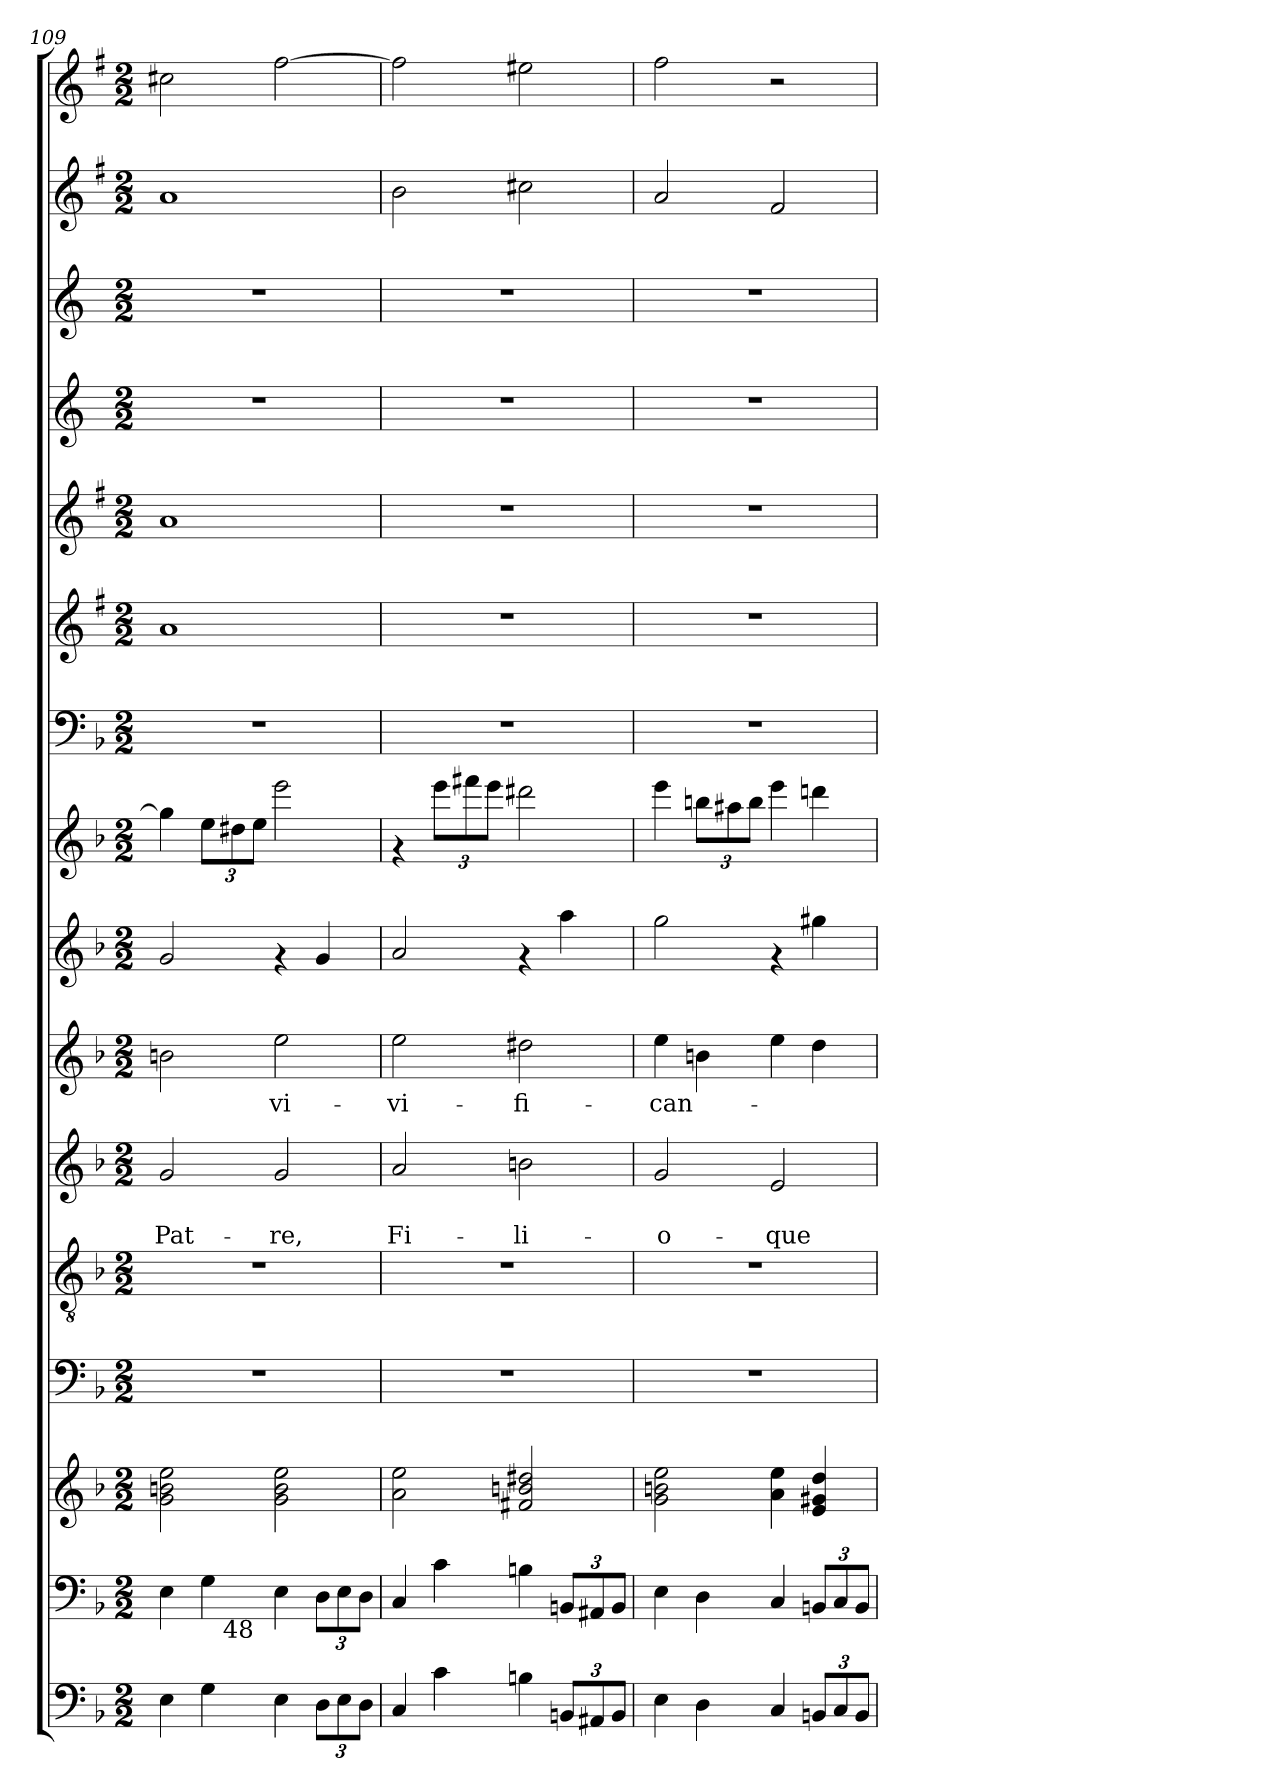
**kern	**kern	**kern	**kern	**kern	**kern	**text	**text	**kern	**text	**kern	**kern	**kern	**kern	**kern	**kern	**kern	**kern	**kern
*part15	*part14	*part14	*part13	*part12	*part11	*part11	*part11	*part10	*part10	*part9	*part8	*part7	*part6	*part5	*part4	*part3	*part2	*part1
*staff16	*staff15	*staff14	*staff13	*staff12	*staff11	*staff11	*staff11	*staff10	*staff10	*staff9	*staff8	*staff7	*staff6	*staff5	*staff4	*staff3	*staff2	*staff1
*clefF4	*clefF4	*clefG2	*clefF4	*clefGv2	*clefG2	*	*	*clefG2	*	*clefG2	*clefG2	*clefF4	*clefG2	*clefG2	*clefG2	*clefG2	*clefG2	*clefG2
*	*	*	*	*	*	*	*	*	*	*	*	*	*ITrd1c2	*ITrd1c2	*ITrd-3c-5	*ITrd-3c-5	*ITrd1c2	*ITrd1c2
*k[b-]	*k[b-]	*k[b-]	*k[b-]	*k[b-]	*k[b-]	*	*	*k[b-]	*	*k[b-]	*k[b-]	*k[b-]	*k[b-]	*k[b-]	*k[b-]	*k[b-]	*k[b-]	*k[b-]
*F:	*F:	*F:	*F:	*F:	*F:	*	*	*F:	*	*F:	*F:	*F:	*F:	*F:	*F:	*F:	*F:	*F:
*M2/2	*M2/2	*M2/2	*M2/2	*M2/2	*M2/2	*	*	*M2/2	*	*M2/2	*M2/2	*M2/2	*M2/2	*M2/2	*M2/2	*M2/2	*M2/2	*M2/2
=109	=109	=109	=109	=109	=109	=109	=109	=109	=109	=109	=109	=109	=109	=109	=109	=109	=109	=109
!	!	!	!	!	!	!	!LO:LY:b	!	!	!	!	!	!	!	!	!	!	!
*	*^	*	*	*	*	*	*	*	*	*	*	*	*	*	*	*	*	*
4E\	4E\	3ryy	2g\ 2bn\ 2ee\	1r	1r	2g/	.	Pat-	2bn\	.	2g/	4gg\]	1r	1g	1g	1r	1r	1g	2bn\
*	*	*	*	*	*	*	*	*	*	*	*	*Xbrackettup	*	*	*	*	*	*	*
4G\	4G\	.	.	.	.	.	.	.	.	.	.	12ee\L	.	.	.	.	.	.	.
!	!	!LO:TX:b:t=48	!	!	!	!	!	!	!	!	!	!	!	!	!	!	!	!	!
.	.	3%2ryy	.	.	.	.	.	.	.	.	.	12dd#X\	.	.	.	.	.	.	.
.	.	.	.	.	.	.	.	.	.	.	.	12ee\J	.	.	.	.	.	.	.
!	!	!	!	!	!	!	!	!LO:LY:b	!	!LO:LY:b	!	!	!	!	!	!	!	!	!
4E\	4E\	.	2g\ 2b\ 2ee\	.	.	2g/	.	-re,	2ee\	vi-	4rf	2eee\	.	.	.	.	.	.	[>2ee\
12D\L	12D\L	.	.	.	.	.	.	.	.	.	4g/	.	.	.	.	.	.	.	.
12E\	12E\	.	.	.	.	.	.	.	.	.	.	.	.	.	.	.	.	.	.
12D\J	12D\J	.	.	.	.	.	.	.	.	.	.	.	.	.	.	.	.	.	.
=110	=110	=110	=110	=110	=110	=110	=110	=110	=110	=110	=110	=110	=110	=110	=110	=110	=110	=110	=110
!	!	!	!	!	!	!	!	!LO:LY:b	!	!LO:LY:b	!	!	!	!	!	!	!	!	!
*	*v	*v	*	*	*	*	*	*	*	*	*	*	*	*	*	*	*	*	*
4C/	4C/	2a\ 2ee\	1r	1r	2a/	.	Fi-	2ee\	-vi-	2a/	4rf	1r	1r	1r	1r	1r	2a\	2ee\]
4c\	4c\	.	.	.	.	.	.	.	.	.	12eee\L	.	.	.	.	.	.	.
.	.	.	.	.	.	.	.	.	.	.	12fff#X\	.	.	.	.	.	.	.
.	.	.	.	.	.	.	.	.	.	.	12eee\J	.	.	.	.	.	.	.
!	!	!	!	!	!	!	!LO:LY:b	!	!LO:LY:b	!	!	!	!	!	!	!	!	!
4Bn\	4Bn\	2f#X/ 2bn/ 2dd#X/	.	.	2bn\	.	-li-	2dd#X\	-fi-	4rf	2ddd#X\	.	.	.	.	.	2bn\	2dd#X\
12BBn/L	12BBn/L	.	.	.	.	.	.	.	.	4aa\	.	.	.	.	.	.	.	.
12AA#X/	12AA#X/	.	.	.	.	.	.	.	.	.	.	.	.	.	.	.	.	.
12BB/J	12BB/J	.	.	.	.	.	.	.	.	.	.	.	.	.	.	.	.	.
=111	=111	=111	=111	=111	=111	=111	=111	=111	=111	=111	=111	=111	=111	=111	=111	=111	=111	=111
!	!	!	!	!	!	!	!LO:LY:b	!	!LO:LY:b	!	!	!	!	!	!	!	!	!
4E\	4E\	2g\ 2bn\ 2ee\	1r	1r	2g/	.	-o-	4ee\	-can-	2gg\	4eee\	1r	1r	1r	1r	1r	2g/	2ee\
4D\	4D\	.	.	.	.	.	.	4bn\	.	.	12bbn\L	.	.	.	.	.	.	.
.	.	.	.	.	.	.	.	.	.	.	12aa#X\	.	.	.	.	.	.	.
.	.	.	.	.	.	.	.	.	.	.	12bb\J	.	.	.	.	.	.	.
!	!	!	!	!	!	!	!LO:LY:b	!	!	!	!	!	!	!	!	!	!	!
4C/	4C/	4a\ 4ee\	.	.	2e/	.	-que	4ee\	.	4rf	4eee\	.	.	.	.	.	2e/	2r
12BBn/L	12BBn/L	4e/ 4g#X/ 4dd/	.	.	.	.	.	4dd\	.	4gg#X\	4dddn\	.	.	.	.	.	.	.
12C/	12C/	.	.	.	.	.	.	.	.	.	.	.	.	.	.	.	.	.
12BB/J	12BB/J	.	.	.	.	.	.	.	.	.	.	.	.	.	.	.	.	.
=	=	=	=	=	=	=	=	=	=	=	=	=	=	=	=	=	=	=
*-	*-	*-	*-	*-	*-	*-	*-	*-	*-	*-	*-	*-	*-	*-	*-	*-	*-	*-
